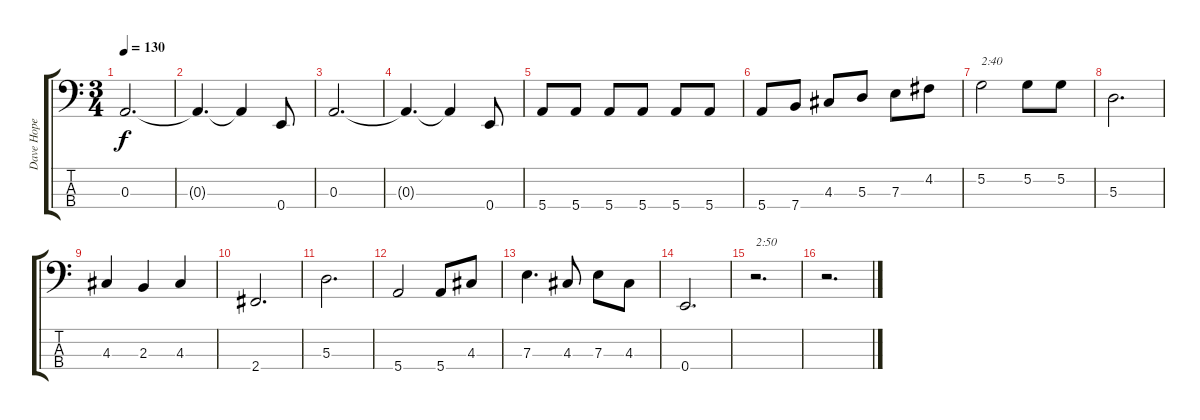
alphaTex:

\track ("Dave Hope (Bass)" "Dave Hope ") {instrument electricbasspick}
\staff {score tabs}
\tuning (G2 D2 A1 E1) {hide}
\ts (3 4)
\tempo 130
\clef f4
\ks c
0.3.2{d dy f} |
0.3{t}.4{d} 0.3{t}.4 0.4.8 |
0.3.2{d} |
0.3{t}.4{d} 0.3{t}.4 0.4.8 |
5.4.8 5.4.8 5.4.8 5.4.8 5.4.8 5.4.8 |
5.4.8 7.4.8 4.3.8 5.3.8 7.3.8 4.2.8 |
5.2.2{txt "2:40"} 5.2.8 5.2.8 |
5.3.2{d} |
4.3.4 2.3.4 4.3.4 |
2.4.2{d} |
5.3.2{d} |
5.4.2 5.4.8 4.3.8 |
7.3.4{d} 4.3.8 7.3.8 4.3.8 |
0.4.2{d} |
r.2{d txt "2:50"} |
r.2{d}
